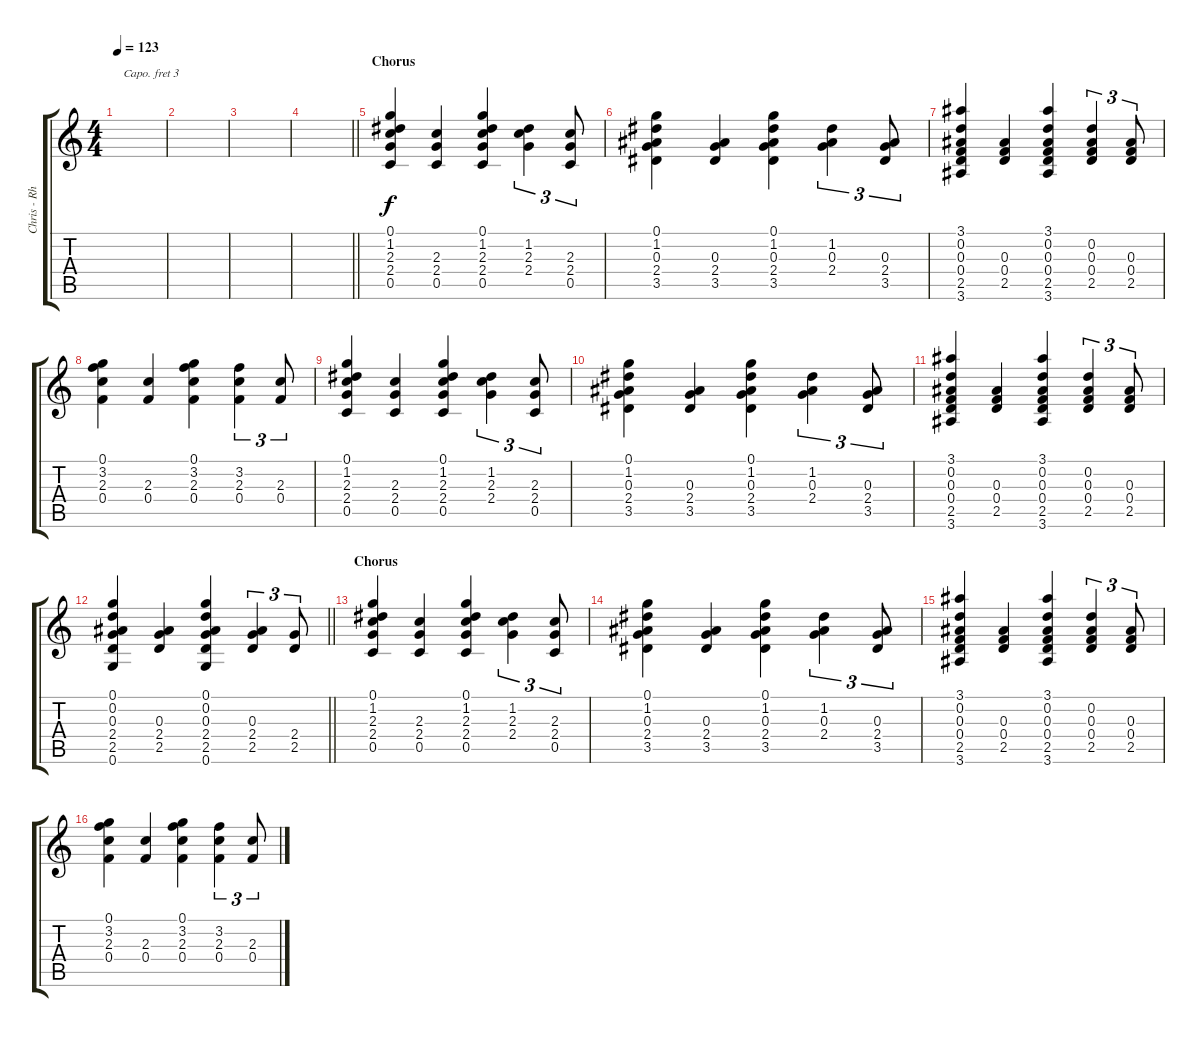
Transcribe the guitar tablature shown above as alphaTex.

\track ("Chris - Rhythm Guitar" "Chris - Rh") {instrument acousticguitarsteel}
\staff {score tabs}
\capo 3
\tuning (E4 B3 G3 D3 A2 E2) {hide}
\ts (4 4)
\tempo 123
\clef g2
\ks c
|
|
|
\barLineRight lightlight
|
\section ("" "Chorus")
(0.1 1.2 2.3 2.4 0.5).4 (2.3 2.4 0.5).4 (0.1 1.2 2.3 2.4 0.5).4 (1.2 2.3 2.4).4{tu (3 2)} (2.3 2.4 0.5).8{tu (3 2)} |
(0.1 1.2 0.3 2.4 3.5).4 (0.3 2.4 3.5).4 (0.1 1.2 0.3 2.4 3.5).4 (1.2 0.3 2.4).4{tu (3 2)} (0.3 2.4 3.5).8{tu (3 2)} |
(3.1 0.2 0.3 0.4 2.5 3.6).4 (0.3 0.4 2.5).4 (3.1 0.2 0.3 0.4 2.5 3.6).4 (0.2 0.3 0.4 2.5).4{tu (3 2)} (0.3 0.4 2.5).8{tu (3 2)} |
(0.1 3.2 2.3 0.4).4 (2.3 0.4).4 (0.1 3.2 2.3 0.4).4 (3.2 2.3 0.4).4{tu (3 2)} (2.3 0.4).8{tu (3 2)} |
(0.1 1.2 2.3 2.4 0.5).4 (2.3 2.4 0.5).4 (0.1 1.2 2.3 2.4 0.5).4 (1.2 2.3 2.4).4{tu (3 2)} (2.3 2.4 0.5).8{tu (3 2)} |
(0.1 1.2 0.3 2.4 3.5).4 (0.3 2.4 3.5).4 (0.1 1.2 0.3 2.4 3.5).4 (1.2 0.3 2.4).4{tu (3 2)} (0.3 2.4 3.5).8{tu (3 2)} |
(3.1 0.2 0.3 0.4 2.5 3.6).4 (0.3 0.4 2.5).4 (3.1 0.2 0.3 0.4 2.5 3.6).4 (0.2 0.3 0.4 2.5).4{tu (3 2)} (0.3 0.4 2.5).8{tu (3 2)} |
\barLineRight lightlight
(0.1 0.2 0.3 2.4 2.5 0.6).4 (0.3 2.4 2.5).4 (0.1 0.2 0.3 2.4 2.5 0.6).4 (0.3 2.4 2.5).4{tu (3 2)} (2.4 2.5).8{tu (3 2)} |
\section ("" "Chorus")
(0.1 1.2 2.3 2.4 0.5).4 (2.3 2.4 0.5).4 (0.1 1.2 2.3 2.4 0.5).4 (1.2 2.3 2.4).4{tu (3 2)} (2.3 2.4 0.5).8{tu (3 2)} |
(0.1 1.2 0.3 2.4 3.5).4 (0.3 2.4 3.5).4 (0.1 1.2 0.3 2.4 3.5).4 (1.2 0.3 2.4).4{tu (3 2)} (0.3 2.4 3.5).8{tu (3 2)} |
(3.1 0.2 0.3 0.4 2.5 3.6).4 (0.3 0.4 2.5).4 (3.1 0.2 0.3 0.4 2.5 3.6).4 (0.2 0.3 0.4 2.5).4{tu (3 2)} (0.3 0.4 2.5).8{tu (3 2)} |
(0.1 3.2 2.3 0.4).4 (2.3 0.4).4 (0.1 3.2 2.3 0.4).4 (3.2 2.3 0.4).4{tu (3 2)} (2.3 0.4).8{tu (3 2)}
